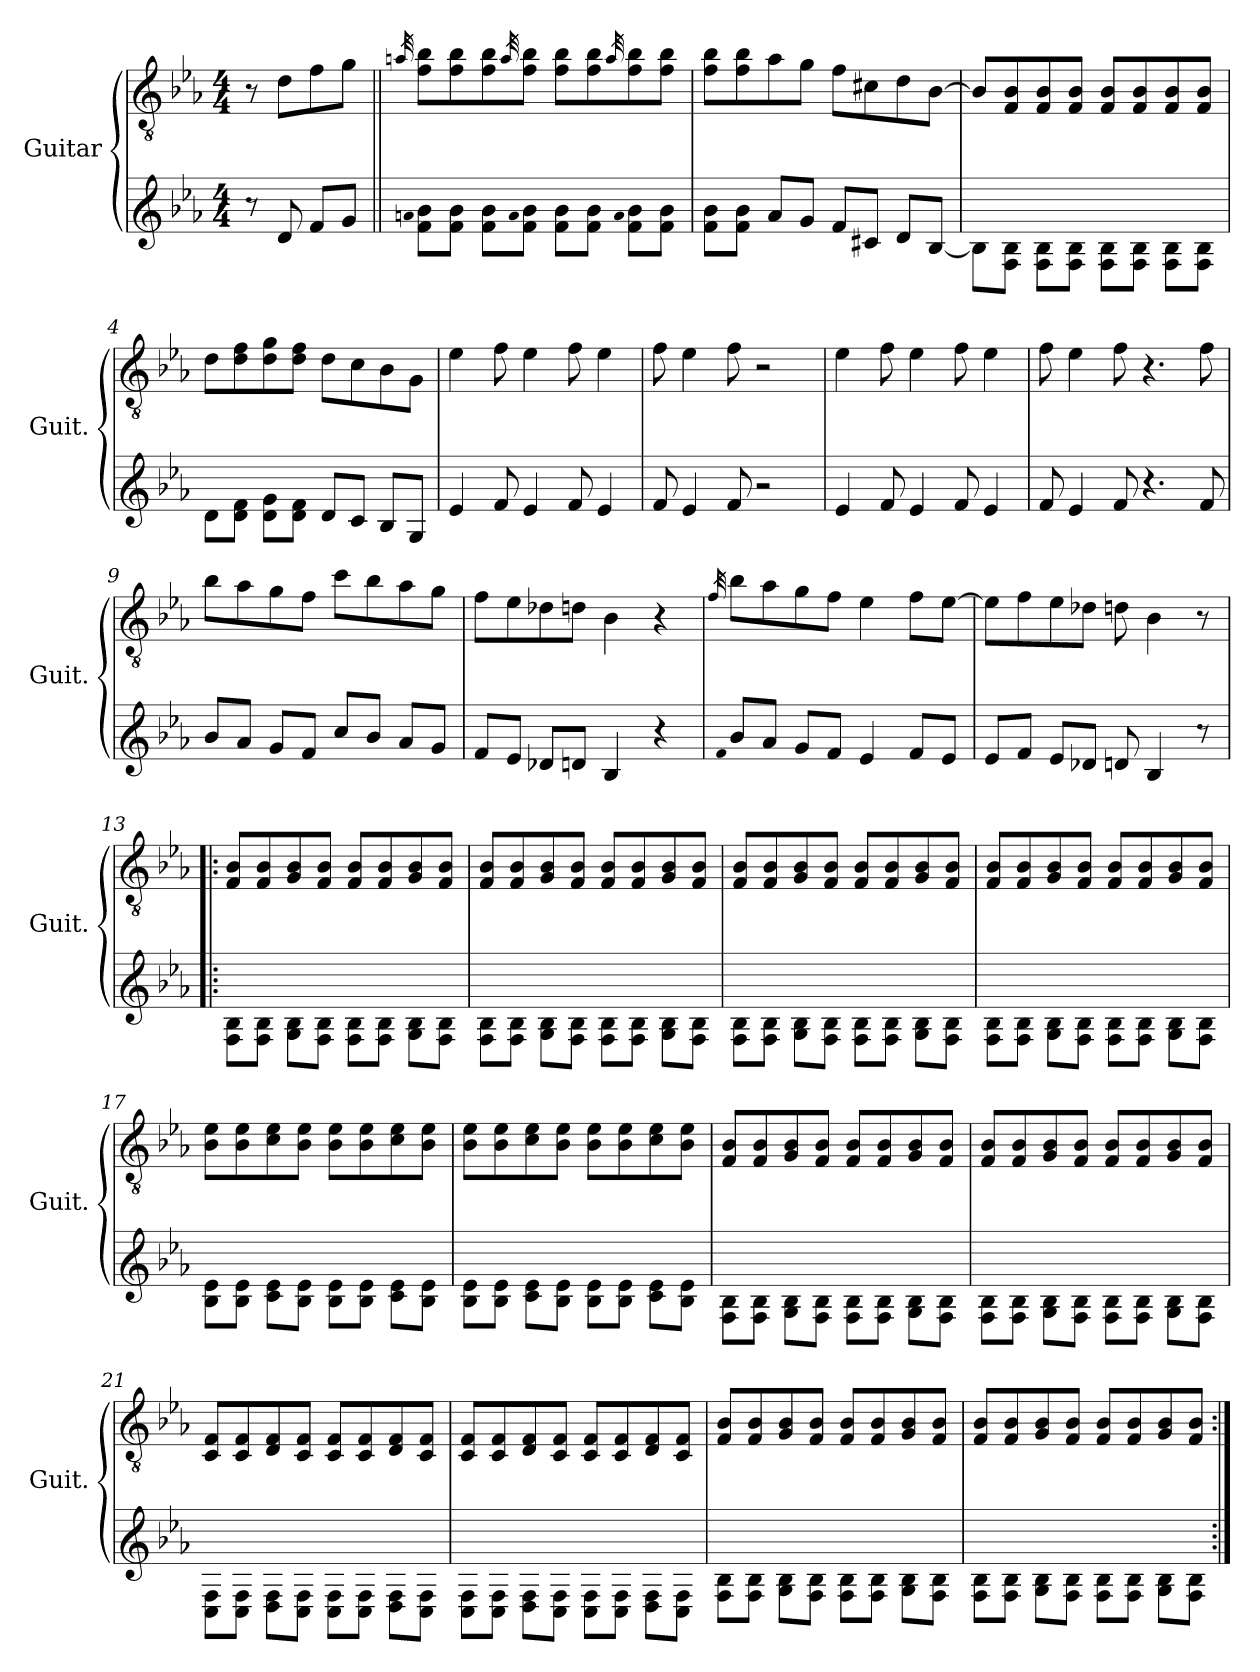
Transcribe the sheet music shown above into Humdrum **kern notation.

**kern	**kern
*part1	*part1
*staff2	*staff1
*I"Guitar	*
*I'Guit.	*
*stria6	*
*	*clefGv2
*k[b-e-a-]	*k[b-e-a-]
*M4/4	*M4/4
=	=
8r	8r
8d	8d\L
8fL	8f\
8gJ	8g\J
=1||	=1||
qa	32qan/
8f\ 8b-\L	8f\ 8b-\L
8f\ 8b-\J	8f\ 8b-\
8f\ 8b-\L	8f\ 8b-\
qa	32qa/
8f\ 8b-\J	8f\ 8b-\J
8f\ 8b-\L	8f\ 8b-\L
8f\ 8b-\J	8f\ 8b-\
qa	32qa/
8f\ 8b-\L	8f\ 8b-\
8f\ 8b-\J	8f\ 8b-\J
=2	=2
8f\ 8b-\L	8f\ 8b-\L
8f\ 8b-\J	8f\ 8b-\
8a-L	8a-\
8gJ	8g\J
8fL	8f\L
8c#J	8c#X\
8dL	8d\
[8B-J	[8B-\J
=3	=3
8B-L]	8B-/L]
8F\ 8B-\J	8F/ 8B-/
8F\ 8B-\L	8F/ 8B-/
8F\ 8B-\J	8F/ 8B-/J
8F\ 8B-\L	8F/ 8B-/L
8F\ 8B-\J	8F/ 8B-/
8F\ 8B-\L	8F/ 8B-/
8F\ 8B-\J	8F/ 8B-/J
!!LO:LB:g=z
=4	=4
8dL	8d\L
8d\ 8f\J	8d\ 8f\
8d\ 8g\L	8d\ 8g\
8d\ 8f\J	8d\ 8f\J
8dL	8d\L
8cJ	8c\
8B-L	8B-\
8GJ	8G\J
=5	=5
4e-	4e-\
8f	8f\
4e-	4e-\
8f	8f\
4e-	4e-\
=6	=6
8f	8f\
4e-	4e-\
8f	8f\
2r	2r
=7	=7
4e-	4e-\
8f	8f\
4e-	4e-\
8f	8f\
4e-	4e-\
=8	=8
8f	8f\
4e-	4e-\
8f	8f\
4.r	4.r
8f	8f\
!!LO:LB:g=z
=9	=9
8b-L	8b-\L
8a-J	8a-\
8gL	8g\
8fJ	8f\J
8ccL	8cc\L
8b-J	8b-\
8a-L	8a-\
8gJ	8g\J
=10	=10
8fL	8f\L
8e-J	8e-\
8d-L	8d-X\
8dJ	8dn\J
4B-	4B-\
4r	4r
=11	=11
qf	32qf/
8b-L	8b-\L
8a-J	8a-\
8gL	8g\
8fJ	8f\J
4e-	4e-\
8fL	8f\L
8e-J	[8e-\J
=12	=12
8e-L	8e-\L]
8fJ	8f\
8e-L	8e-\
8d-XJ	8d-X\J
8dn	8dn\
4B-	4B-\
8r	8r
!!LO:LB:g=z
=13!|:	=13!|:
8F\ 8B-\L	8F/ 8B-/L
8F\ 8B-\J	8F/ 8B-/
8G\ 8B-\L	8G/ 8B-/
8F\ 8B-\J	8F/ 8B-/J
8F\ 8B-\L	8F/ 8B-/L
8F\ 8B-\J	8F/ 8B-/
8G\ 8B-\L	8G/ 8B-/
8F\ 8B-\J	8F/ 8B-/J
=14	=14
8F\ 8B-\L	8F/ 8B-/L
8F\ 8B-\J	8F/ 8B-/
8G\ 8B-\L	8G/ 8B-/
8F\ 8B-\J	8F/ 8B-/J
8F\ 8B-\L	8F/ 8B-/L
8F\ 8B-\J	8F/ 8B-/
8G\ 8B-\L	8G/ 8B-/
8F\ 8B-\J	8F/ 8B-/J
=15	=15
8F\ 8B-\L	8F/ 8B-/L
8F\ 8B-\J	8F/ 8B-/
8G\ 8B-\L	8G/ 8B-/
8F\ 8B-\J	8F/ 8B-/J
8F\ 8B-\L	8F/ 8B-/L
8F\ 8B-\J	8F/ 8B-/
8G\ 8B-\L	8G/ 8B-/
8F\ 8B-\J	8F/ 8B-/J
=16	=16
8F\ 8B-\L	8F/ 8B-/L
8F\ 8B-\J	8F/ 8B-/
8G\ 8B-\L	8G/ 8B-/
8F\ 8B-\J	8F/ 8B-/J
8F\ 8B-\L	8F/ 8B-/L
8F\ 8B-\J	8F/ 8B-/
8G\ 8B-\L	8G/ 8B-/
8F\ 8B-\J	8F/ 8B-/J
!!LO:LB:g=z
=17	=17
8B-\ 8e-\L	8B-\ 8e-\L
8B-\ 8e-\J	8B-\ 8e-\
8c\ 8e-\L	8c\ 8e-\
8B-\ 8e-\J	8B-\ 8e-\J
8B-\ 8e-\L	8B-\ 8e-\L
8B-\ 8e-\J	8B-\ 8e-\
8c\ 8e-\L	8c\ 8e-\
8B-\ 8e-\J	8B-\ 8e-\J
=18	=18
8B-\ 8e-\L	8B-\ 8e-\L
8B-\ 8e-\J	8B-\ 8e-\
8c\ 8e-\L	8c\ 8e-\
8B-\ 8e-\J	8B-\ 8e-\J
8B-\ 8e-\L	8B-\ 8e-\L
8B-\ 8e-\J	8B-\ 8e-\
8c\ 8e-\L	8c\ 8e-\
8B-\ 8e-\J	8B-\ 8e-\J
=19	=19
8F\ 8B-\L	8F/ 8B-/L
8F\ 8B-\J	8F/ 8B-/
8G\ 8B-\L	8G/ 8B-/
8F\ 8B-\J	8F/ 8B-/J
8F\ 8B-\L	8F/ 8B-/L
8F\ 8B-\J	8F/ 8B-/
8G\ 8B-\L	8G/ 8B-/
8F\ 8B-\J	8F/ 8B-/J
=20	=20
8F\ 8B-\L	8F/ 8B-/L
8F\ 8B-\J	8F/ 8B-/
8G\ 8B-\L	8G/ 8B-/
8F\ 8B-\J	8F/ 8B-/J
8F\ 8B-\L	8F/ 8B-/L
8F\ 8B-\J	8F/ 8B-/
8G\ 8B-\L	8G/ 8B-/
8F\ 8B-\J	8F/ 8B-/J
!!LO:PB:g=z
=21	=21
8C\ 8F\L	8C/ 8F/L
8C\ 8F\J	8C/ 8F/
8D\ 8F\L	8D/ 8F/
8C\ 8F\J	8C/ 8F/J
8C\ 8F\L	8C/ 8F/L
8C\ 8F\J	8C/ 8F/
8D\ 8F\L	8D/ 8F/
8C\ 8F\J	8C/ 8F/J
=22	=22
8C\ 8F\L	8C/ 8F/L
8C\ 8F\J	8C/ 8F/
8D\ 8F\L	8D/ 8F/
8C\ 8F\J	8C/ 8F/J
8C\ 8F\L	8C/ 8F/L
8C\ 8F\J	8C/ 8F/
8D\ 8F\L	8D/ 8F/
8C\ 8F\J	8C/ 8F/J
=23	=23
8F\ 8B-\L	8F/ 8B-/L
8F\ 8B-\J	8F/ 8B-/
8G\ 8B-\L	8G/ 8B-/
8F\ 8B-\J	8F/ 8B-/J
8F\ 8B-\L	8F/ 8B-/L
8F\ 8B-\J	8F/ 8B-/
8G\ 8B-\L	8G/ 8B-/
8F\ 8B-\J	8F/ 8B-/J
=24	=24
8F\ 8B-\L	8F/ 8B-/L
8F\ 8B-\J	8F/ 8B-/
8G\ 8B-\L	8G/ 8B-/
8F\ 8B-\J	8F/ 8B-/J
8F\ 8B-\L	8F/ 8B-/L
8F\ 8B-\J	8F/ 8B-/
8G\ 8B-\L	8G/ 8B-/
8F\ 8B-\J	8F/ 8B-/J
=:|!	=:|!
*-	*-
